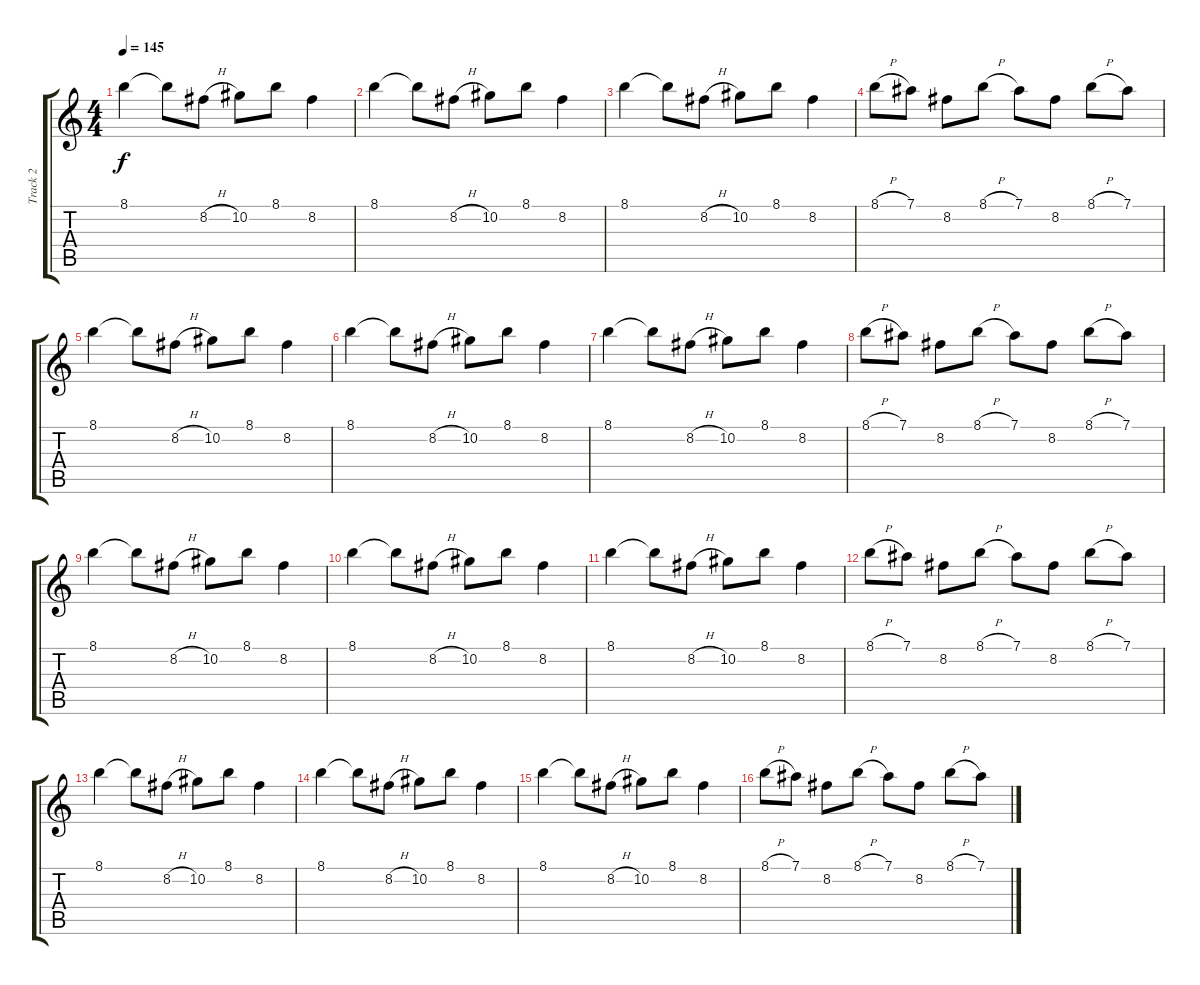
\track ("Track 2" "Track 2") {instrument electricguitarclean}
\staff {score tabs}
\tuning (Eb4 Bb3 Gb3 Db3 Ab2 Eb2) {hide}
\ts (4 4)
\tempo 145
\clef g2
\ks c
8.1.4{dy f} 8.1{t}.8 8.2{h}.8 10.2.8 8.1.8 8.2.4 |
8.1.4 8.1{t}.8 8.2{h}.8 10.2.8 8.1.8 8.2.4 |
8.1.4 8.1{t}.8 8.2{h}.8 10.2.8 8.1.8 8.2.4 |
8.1{h}.8 7.1.8 8.2.8 8.1{h}.8 7.1.8 8.2.8 8.1{h}.8 7.1.8 |
8.1.4 8.1{t}.8 8.2{h}.8 10.2.8 8.1.8 8.2.4 |
8.1.4 8.1{t}.8 8.2{h}.8 10.2.8 8.1.8 8.2.4 |
8.1.4 8.1{t}.8 8.2{h}.8 10.2.8 8.1.8 8.2.4 |
8.1{h}.8 7.1.8 8.2.8 8.1{h}.8 7.1.8 8.2.8 8.1{h}.8 7.1.8 |
8.1.4 8.1{t}.8 8.2{h}.8 10.2.8 8.1.8 8.2.4 |
8.1.4 8.1{t}.8 8.2{h}.8 10.2.8 8.1.8 8.2.4 |
8.1.4 8.1{t}.8 8.2{h}.8 10.2.8 8.1.8 8.2.4 |
8.1{h}.8 7.1.8 8.2.8 8.1{h}.8 7.1.8 8.2.8 8.1{h}.8 7.1.8 |
8.1.4 8.1{t}.8 8.2{h}.8 10.2.8 8.1.8 8.2.4 |
8.1.4 8.1{t}.8 8.2{h}.8 10.2.8 8.1.8 8.2.4 |
8.1.4 8.1{t}.8 8.2{h}.8 10.2.8 8.1.8 8.2.4 |
8.1{h}.8 7.1.8 8.2.8 8.1{h}.8 7.1.8 8.2.8 8.1{h}.8 7.1.8
